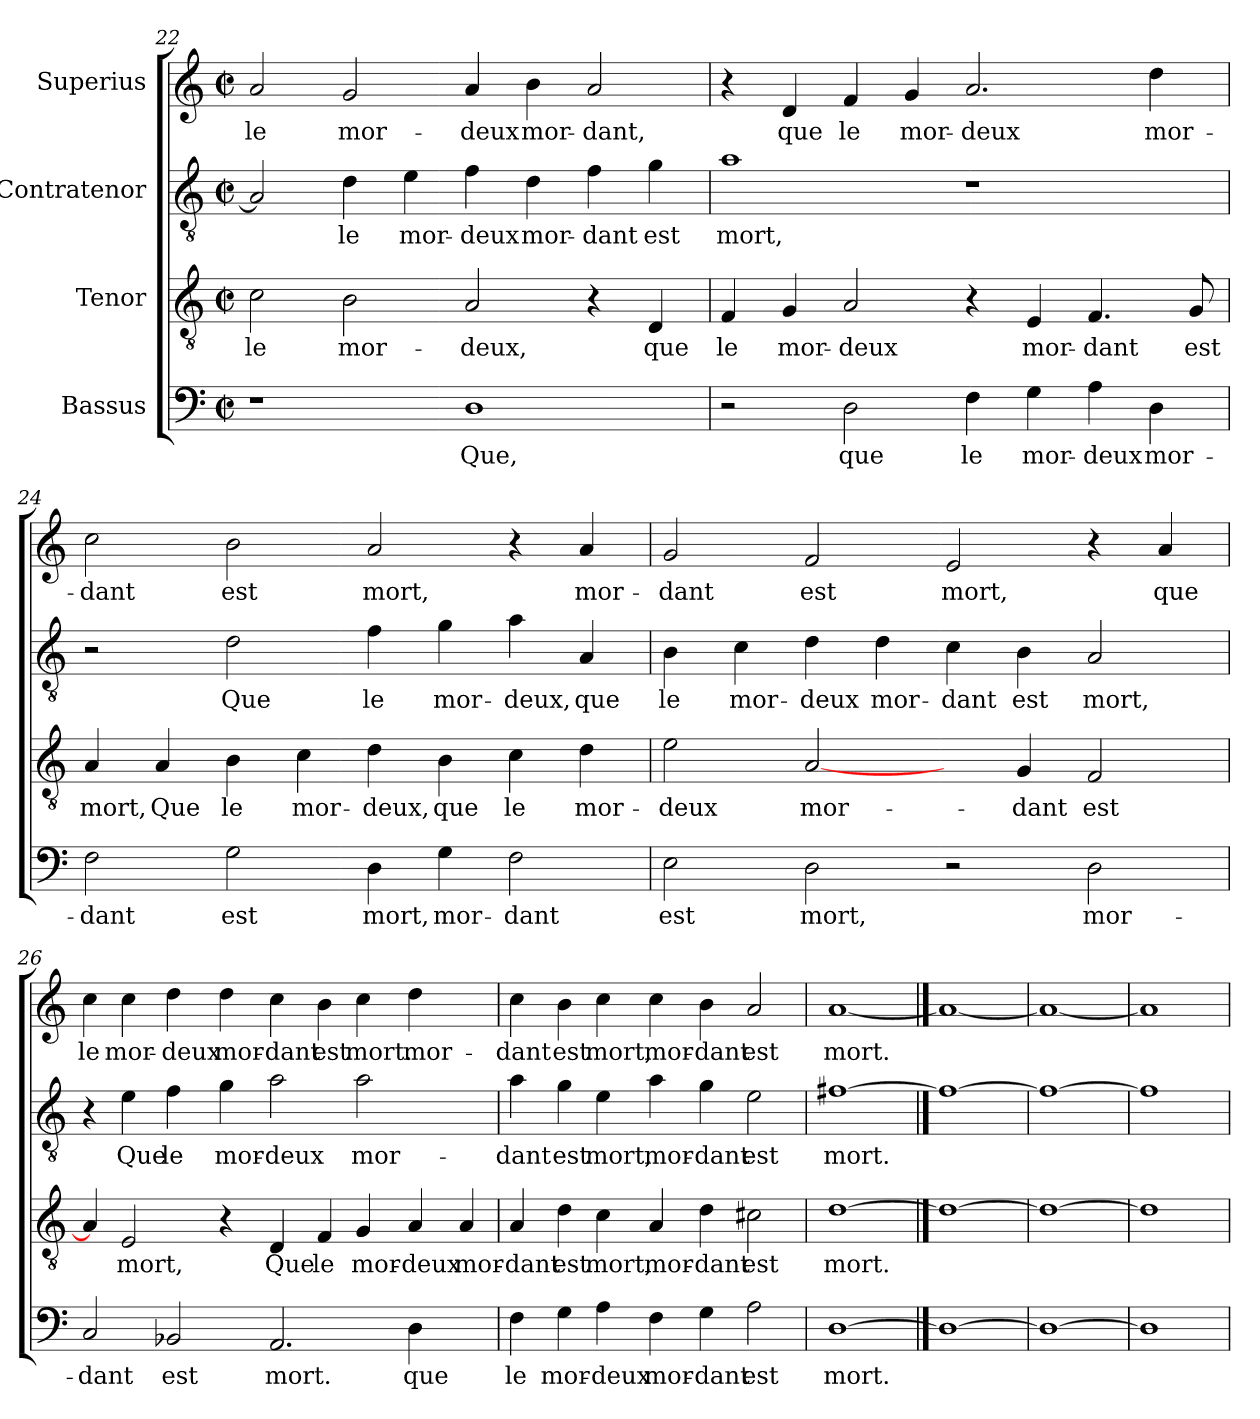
**kern	**text	**kern	**text	**kern	**text	**kern	**text
*part4	*part4	*part3	*part3	*part2	*part2	*part1	*part1
*staff4	*staff4	*staff3	*staff3	*staff2	*staff2	*staff1	*staff1
*I"Bassus	*	*I"Tenor	*	*I"Contratenor	*	*I"Superius	*
*clefF4	*	*clefGv2	*	*clefGv2	*	*clefG2	*
*k[]	*	*k[]	*	*k[]	*	*k[]	*
*C:	*	*C:	*	*C:	*	*C:	*
*M2/2	*	*M2/2	*	*M2/2	*	*M2/2	*
*met(c|)	*	*met(c|)	*	*met(c|)	*	*met(c|)	*
=22	=22	=22	=22	=22	=22	=22	=22
1r	.	2c\	le	2A/]	.	2a/	le
.	.	2B\	mor-	4d\	le	2g/	mor-
.	.	.	.	4e\	mor-	.	.
1D\	Que,	2A/	-deux,	4f\	-deux	4a/	-deux
.	.	.	.	4d\	mor-	4b\	mor-
.	.	4r	.	4f\	-dant	2a/	-dant,
.	.	4D/	que	4g\	est	.	.
=23	=23	=23	=23	=23	=23	=23	=23
2r	.	4F/	le	1a\	mort,	4r	.
.	.	4G/	mor-	.	.	4d/	que
2D\	que	2A/	-deux	.	.	4f/	le
.	.	.	.	.	.	4g/	mor-
4F\	le	4r	.	1r	.	2.a/	-deux
4G\	mor-	4E/	mor-	.	.	.	.
4A\	-deux	4.F/	-dant	.	.	.	.
4D\	mor-	.	.	.	.	4dd\	mor-
.	.	8G/	est	.	.	.	.
=24	=24	=24	=24	=24	=24	=24	=24
2F\	-dant	4A/	mort,	2r	.	2cc\	-dant
.	.	4A/	Que	.	.	.	.
2G\	est	4B\	le	2d\	Que	2b\	est
.	.	4c\	mor-	.	.	.	.
4D\	mort,	4d\	-deux,	4f\	le	2a/	mort,
4G\	mor-	4B\	que	4g\	mor-	.	.
2F\	-dant	4c\	le	4a\	-deux,	4r	.
.	.	4d\	mor-	4A/	que	4a/	mor-
!!LO:LB:g=z
=25	=25	=25	=25	=25	=25	=25	=25
2E\	est	2e\	-deux	4B\	le	2g/	-dant
.	.	.	.	4c\	mor-	.	.
2D\	mort,	[2A/	mor-	4d\	-deux	2f/	est
.	.	.	.	4d\	mor-	.	.
2r	.	4ryy	.	4c\	-dant	2e/	mort,
.	.	4G/	-dant	4B\	est	.	.
2D\	mor-	2F/	est	2A/	mort,	4r	.
.	.	.	.	.	.	4a/	que
=26	=26	=26	=26	=26	=26	=26	=26
2C/	-dant	4A/]	.	4r	.	4cc\	le
.	.	2E/	mort,	4e\	Que	4cc\	mor-
2BB-X/	est	.	.	4f\	le	4dd\	-deux
.	.	4r	.	4g\	mor-	4dd\	mor-
2.AA/	mort.	4D/	Que	2a\	-deux	4cc\	-dant
.	.	4F/	le	.	.	4b\	est
.	.	4G/	mor-	2a\	mor-	4cc\	mort.
4D\	que	4A/	-deux	.	.	4dd\	mor-
4ryy	.	4A/	mor-	4ryy	.	4ryy	.
=27	=27	=27	=27	=27	=27	=27	=27
4F\	le	4A/	-dant	4a\	-dant	4cc\	-dant
4G\	mor-	4d\	est	4g\	est	4b\	est
4A\	-deux	4c\	mort,	4e\	mort,	4cc\	mort,
4F\	mor-	4A/	mor-	4a\	mor-	4cc\	mor-
4G\	-dant	4d\	-dant	4g\	-dant	4b\	-dant
2A\	est	2c#X\	est	2e\	est	2a/	est
=28	=28	=28	=28	=28	=28	=28	=28
[1D\	mort.	[1d\	mort.	[1f#X\	mort.	[1a/	mort.
==29	==29	==29	==29	==29	==29	==29	==29
1D\_	.	1d\_	.	1f#\_	.	1a/_	.
=30	=30	=30	=30	=30	=30	=30	=30
1D\_	.	1d\_	.	1f#\_	.	1a/_	.
=31	=31	=31	=31	=31	=31	=31	=31
1D\]	.	1d\]	.	1f#\]	.	1a/]	.
=	=	=	=	=	=	=	=
*-	*-	*-	*-	*-	*-	*-	*-
